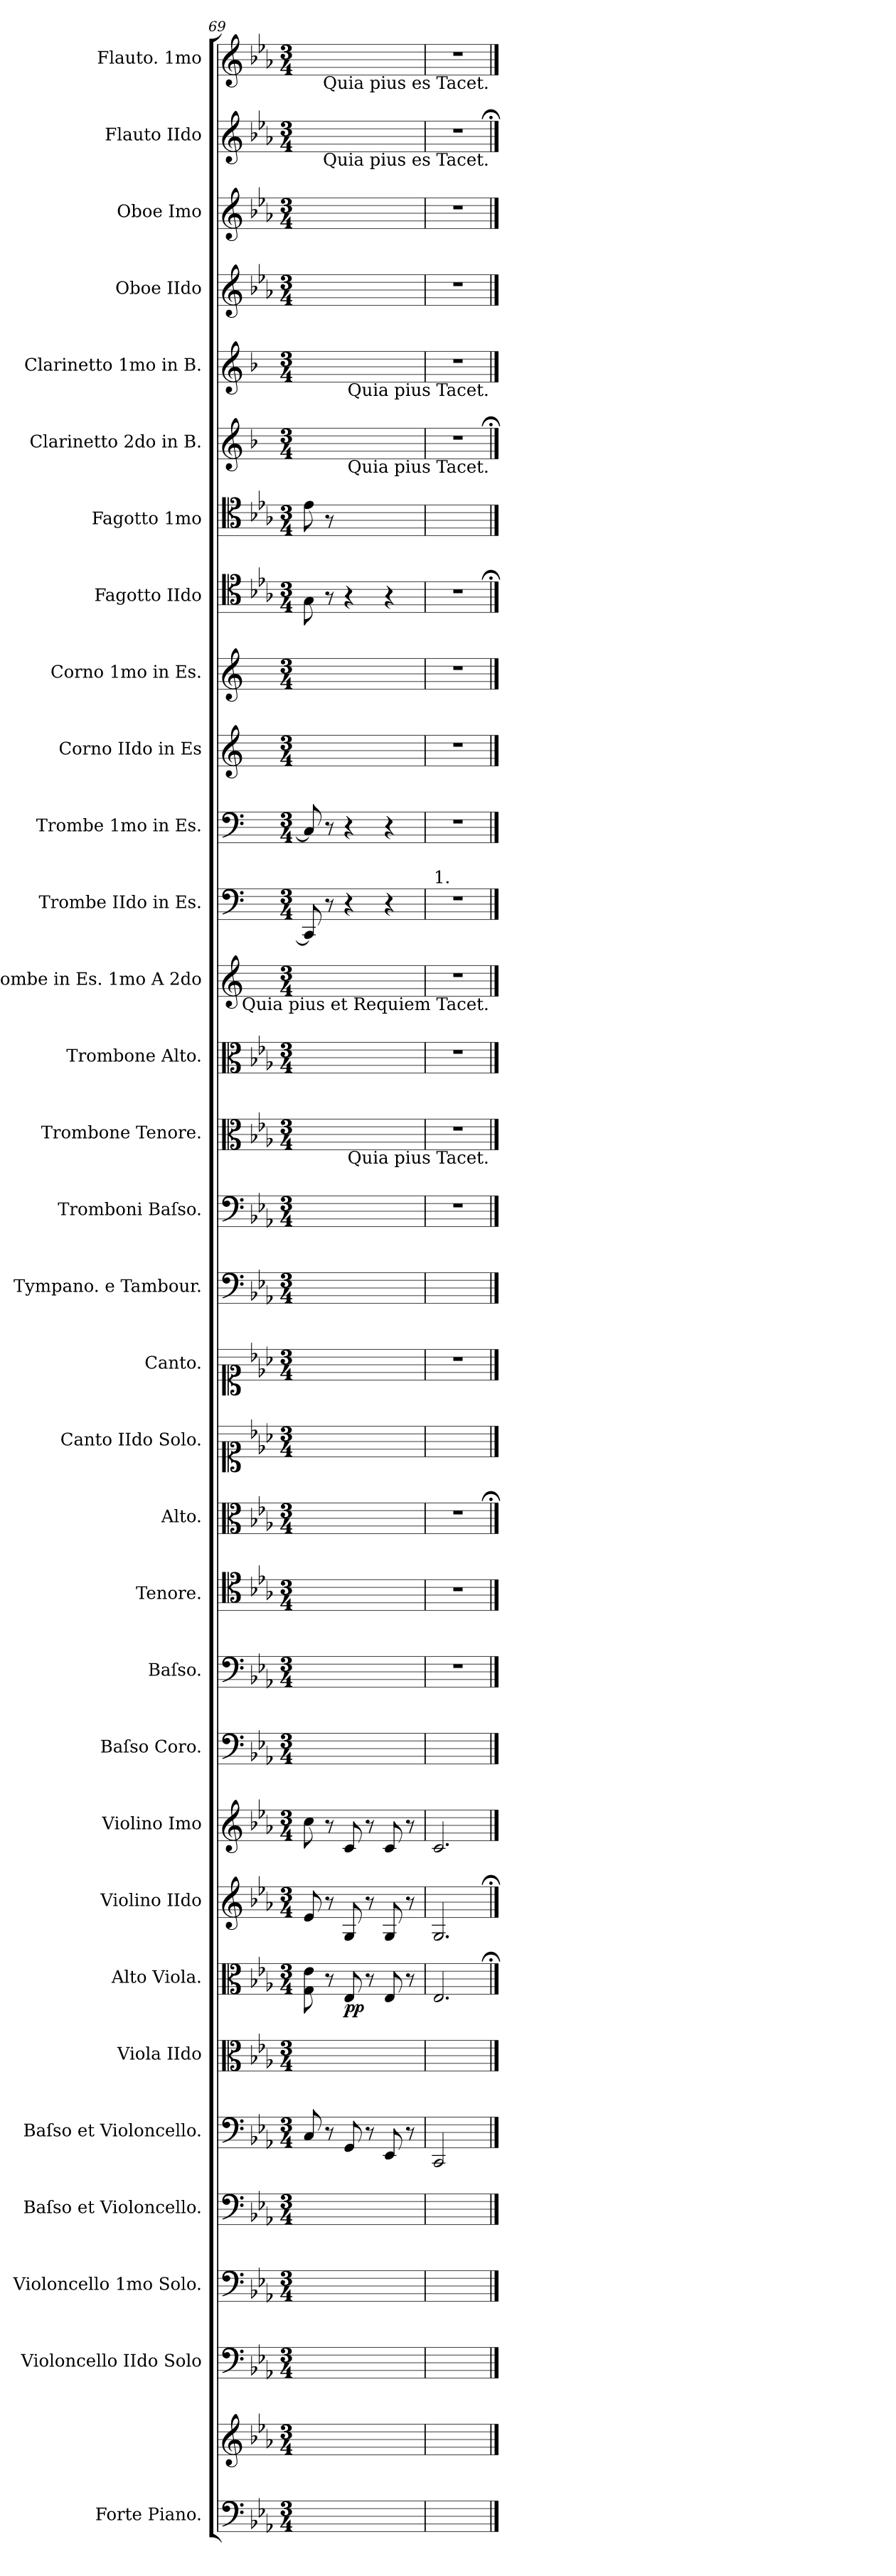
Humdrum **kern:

**kern	**kern	**kern	**kern	**kern	**kern	**kern	**kern	**dynam	**kern	**dynam	**kern	**dynam	**kern	**kern	**kern	**kern	**kern	**kern	**kern	**kern	**kern	**kern	**kern	**kern	**kern	**kern	**kern	**kern	**kern	**kern	**kern	**kern	**kern	**kern	**kern
*part32	*part32	*part31	*part30	*part29	*part28	*part27	*part26	*part26	*part25	*part25	*part24	*part24	*part23	*part22	*part21	*part20	*part19	*part18	*part17	*part16	*part15	*part14	*part13	*part12	*part11	*part10	*part9	*part8	*part7	*part6	*part5	*part4	*part3	*part2	*part1
*staff33	*staff32	*staff31	*staff30	*staff29	*staff28	*staff27	*staff26	*staff26	*staff25	*staff25	*staff24	*staff24	*staff23	*staff22	*staff21	*staff20	*staff19	*staff18	*staff17	*staff16	*staff15	*staff14	*staff13	*staff12	*staff11	*staff10	*staff9	*staff8	*staff7	*staff6	*staff5	*staff4	*staff3	*staff2	*staff1
*I"Forte Piano.	*	*I"Violoncello IIdo Solo	*I"Violoncello 1mo Solo.	*I"Baſso et Violoncello.	*I"Baſso et Violoncello.	*I"Viola IIdo	*I"Alto Viola.	*	*I"Violino IIdo	*	*I"Violino Imo	*	*I"Baſso Coro.	*I"Baſso.	*I"Tenore.	*I"Alto.	*I"Canto IIdo Solo.	*I"Canto.	*I"Tympano. e Tambour.	*I"Tromboni Baſso.	*I"Trombone Tenore.	*I"Trombone Alto.	*I"Trombe in Es. 1mo A 2do	*I"Trombe IIdo in Es.	*I"Trombe 1mo in Es.	*I"Corno IIdo in Es	*I"Corno 1mo in Es.	*I"Fagotto IIdo	*I"Fagotto 1mo	*I"Clarinetto 2do in B.	*I"Clarinetto 1mo in B.	*I"Oboe IIdo	*I"Oboe Imo	*I"Flauto IIdo	*I"Flauto. 1mo
*I'Pno	*	*I'vlc 2	*I'vlc 1	*I'b et vcl	*I'b et vcl	*I'vla 2	*I'a-vla	*	*I'vl 2	*	*I'vl 1	*	*I'B Coro	*I'B	*I'T	*I'A	*I'S 2	*	*	*	*	*	*I'tr in E♭	*	*	*I'cor 2 in E♭	*I'cor 1 in E♭ 	*I'fag 1	*I'fag 2	*I'cl 2 in B♭	*I'cl 1 in B♭	*I'ob 2	*I'ob 1	*I'fl 2	*I'fl 1
*clefF4	*clefG2	*clefF4	*clefF4	*clefF4	*clefF4	*clefC3	*clefC3	*	*clefG2	*	*clefG2	*	*clefF4	*clefF4	*clefC4	*clefC3	*clefC1	*clefC1	*clefF4	*clefF4	*clefC3	*clefC3	*clefG2	*clefF4	*clefF4	*clefG2	*clefG2	*clefC4	*clefC4	*clefG2	*clefG2	*clefG2	*clefG2	*clefG2	*clefG2
*	*	*	*	*	*	*	*	*	*	*	*	*	*	*	*	*	*	*	*	*	*	*	*ITrd5c9	*	*	*ITrd5c9	*ITrd5c9	*	*	*ITrd1c2	*ITrd1c2	*	*	*	*
*k[b-e-a-]	*k[b-e-a-]	*k[b-e-a-]	*k[b-e-a-]	*k[b-e-a-]	*k[b-e-a-]	*k[b-e-a-]	*k[b-e-a-]	*	*k[b-e-a-]	*	*k[b-e-a-]	*	*k[b-e-a-]	*k[b-e-a-]	*k[b-e-a-]	*k[b-e-a-]	*k[b-e-a-]	*k[b-e-a-]	*k[b-e-a-]	*k[b-e-a-]	*k[b-e-a-]	*k[b-e-a-]	*k[b-e-a-]	*k[]	*k[]	*k[b-e-a-]	*k[b-e-a-]	*k[b-e-a-]	*k[b-e-a-]	*k[b-e-a-]	*k[b-e-a-]	*k[b-e-a-]	*k[b-e-a-]	*k[b-e-a-]	*k[b-e-a-]
*c:	*c:	*c:	*c:	*c:	*c:	*c:	*c:	*	*c:	*	*c:	*	*c:	*c:	*c:	*c:	*c:	*c:	*c:	*c:	*c:	*c:	*c:	*	*	*c:	*c:	*c:	*c:	*c:	*c:	*c:	*c:	*c:	*c:
*M3/4	*M3/4	*M3/4	*M3/4	*M3/4	*M3/4	*M3/4	*M3/4	*	*M3/4	*	*M3/4	*	*M3/4	*M3/4	*M3/4	*M3/4	*M3/4	*M3/4	*M3/4	*M3/4	*M3/4	*M3/4	*M3/4	*M3/4	*M3/4	*M3/4	*M3/4	*M3/4	*M3/4	*M3/4	*M3/4	*M3/4	*M3/4	*M3/4	*M3/4
=69	=69	=69	=69	=69	=69	=69	=69	=69	=69	=69	=69	=69	=69	=69	=69	=69	=69	=69	=69	=69	=69	=69	=69	=69	=69	=69	=69	=69	=69	=69	=69	=69	=69	=69	=69
2.ryy	2.ryy	2.ryy	2.ryy	8C/yy	8C/	2.ryy	8G\ 8e-\	.	8e-/	.	8cc\	.	2.ryy	2.ryy	2.ryy	2.ryy	2.ryy	2.ryy	2.ryy	2.ryy	2.ryy	2.ryy	2.ryy	8CC/]	8C/]	2.ryy	2.ryy	8G\	8e-\	2.ryy	2.ryy	2.ryy	2.ryy	2.ryy	2.ryy
.	.	.	.	8ryy	8r	.	8r	.	8r	.	8r	.	.	.	.	.	.	.	.	.	.	.	.	8r	8r	.	.	8r	8r	.	.	.	.	.	.
!	!	!	!	!	!	!	!	!	!	!LO:DY:b	!	!LO:DY:b	!	!	!	!	!	!	!	!	!	!	!	!	!	!	!	!	!	!	!	!	!	!	!
.	.	.	.	8GG/yy	8GG/	.	8E-/	pp	8G/	pp&colon;	8c/	pp&colon;	.	.	.	.	.	.	.	.	.	.	.	4r	4r	.	.	4r	4ryy	.	.	.	.	.	.
.	.	.	.	8ryy	8r	.	8r	.	8r	.	8r	.	.	.	.	.	.	.	.	.	.	.	.	.	.	.	.	.	.	.	.	.	.	.	.
.	.	.	.	8EE-/yy	8EE-/	.	8E-/	.	8G/	.	8c/	.	.	.	.	.	.	.	.	.	.	.	.	4r	4r	.	.	4r	4ryy	.	.	.	.	.	.
.	.	.	.	8ryy	8r	.	8r	.	8r	.	8r	.	.	.	.	.	.	.	.	.	.	.	.	.	.	.	.	.	.	.	.	.	.	.	.
=70	=70	=70	=70	=70	=70	=70	=70	=70	=70	=70	=70	=70	=70	=70	=70	=70	=70	=70	=70	=70	=70	=70	=70	=70	=70	=70	=70	=70	=70	=70	=70	=70	=70	=70	=70
!	!	!	!	!	!	!	!	!	!	!	!	!	!	!	!	!	!	!	!	!	!	!	!	!LO:TX:a:t=1.	!	!	!	!	!	!	!	!	!	!	!
!	!	!	!	!LO:N:vis=2	!LO:N:vis=2	!	!	!	!	!	!	!	!	!	!	!	!	!	!	!	!	!	!	!	!	!	!	!	!	!	!	!	!	!	!
2.ryy	2.ryy	2.ryy	2.ryy	2.CC/yy	2.CC/	2.ryy	2.E-/	.	2.G/	.	2.c/	.	2.ryy	2.r	2.r	2.r	2.ryy	2.r	2.ryy	2.r	2.r	2.r	2.r	2.r	2.r	2.r	2.r	2.r	2.ryy	2.r	2.r	2.r	2.r	2.r	2.r
!	!	!	!	!	!	!	!	!	!	!	!	!	!	!	!	!	!	!	!	!	!	!	!	!	!	!	!	!	!	!	!	!	!	!	!LO:TX:b:t=Quia pius es Tacet.
!	!	!	!	!	!	!	!	!	!	!	!	!	!	!	!	!	!	!	!	!	!	!	!	!	!	!	!	!	!	!	!	!	!	!LO:TX:b:t=Quia pius es Tacet.	!
!	!	!	!	!	!	!	!	!	!	!	!	!	!	!	!	!	!	!	!	!	!	!	!	!	!	!	!	!	!	!	!LO:TX:b:t=Quia pius Tacet.	!	!	!	!
!	!	!	!	!	!	!	!	!	!	!	!	!	!	!	!	!	!	!	!	!	!	!	!	!	!	!	!	!	!	!LO:TX:b:t=Quia pius Tacet.	!	!	!	!	!
!	!	!	!	!	!	!	!	!	!	!	!	!	!	!	!	!	!	!	!	!	!	!	!LO:TX:b:t=Quia pius et Requiem Tacet.	!	!	!	!	!	!	!	!	!	!	!	!
!	!	!	!	!	!	!	!	!	!	!	!	!	!	!	!	!	!	!	!	!	!LO:TX:b:t=Quia pius Tacet.	!	!	!	!	!	!	!	!	!	!	!	!	!	!
==	==	==	==	==	==	==	==;	==	==;	==	==	==	==	==	==	==;	==	==	==	==	==	==	==	==	==	==	==	==;	==	==;	==	==	==	==;	==
*-	*-	*-	*-	*-	*-	*-	*-	*-	*-	*-	*-	*-	*-	*-	*-	*-	*-	*-	*-	*-	*-	*-	*-	*-	*-	*-	*-	*-	*-	*-	*-	*-	*-	*-	*-
